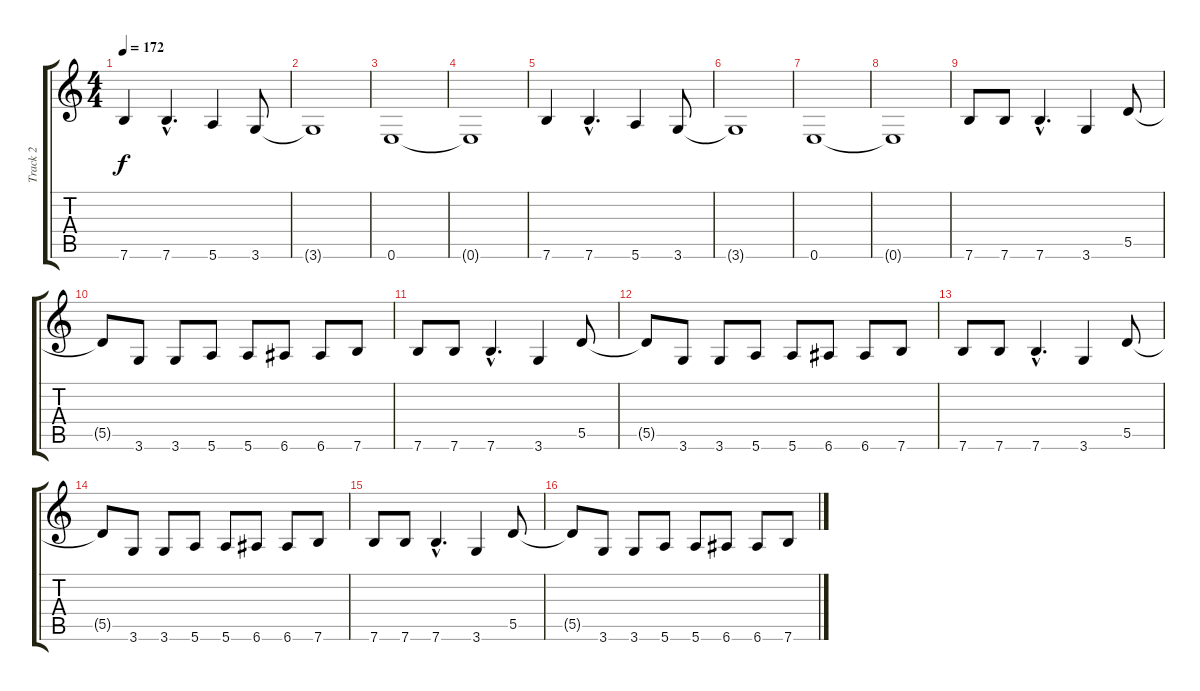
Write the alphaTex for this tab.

\track ("Track 2" "Track 2") {instrument electricbasspick}
\staff {score tabs}
\tuning (E4 B3 G3 D3 A2 E2) {hide}
\ts (4 4)
\tempo 172
\clef g2
\ks c
7.6.4{dy f} 7.6{hac}.4{d} 5.6.4 3.6.8 |
3.6{t}.1 |
0.6.1 |
0.6{t}.1 |
7.6.4 7.6{hac}.4{d} 5.6.4 3.6.8 |
3.6{t}.1 |
0.6.1 |
0.6{t}.1 |
7.6.8 7.6.8 7.6{hac}.4{d} 3.6.4 5.5.8 |
5.5{t}.8 3.6.8 3.6.8 5.6.8 5.6.8 6.6.8 6.6.8 7.6.8 |
7.6.8 7.6.8 7.6{hac}.4{d} 3.6.4 5.5.8 |
5.5{t}.8 3.6.8 3.6.8 5.6.8 5.6.8 6.6.8 6.6.8 7.6.8 |
7.6.8 7.6.8 7.6{hac}.4{d} 3.6.4 5.5.8 |
5.5{t}.8 3.6.8 3.6.8 5.6.8 5.6.8 6.6.8 6.6.8 7.6.8 |
7.6.8 7.6.8 7.6{hac}.4{d} 3.6.4 5.5.8 |
5.5{t}.8 3.6.8 3.6.8 5.6.8 5.6.8 6.6.8 6.6.8 7.6.8
